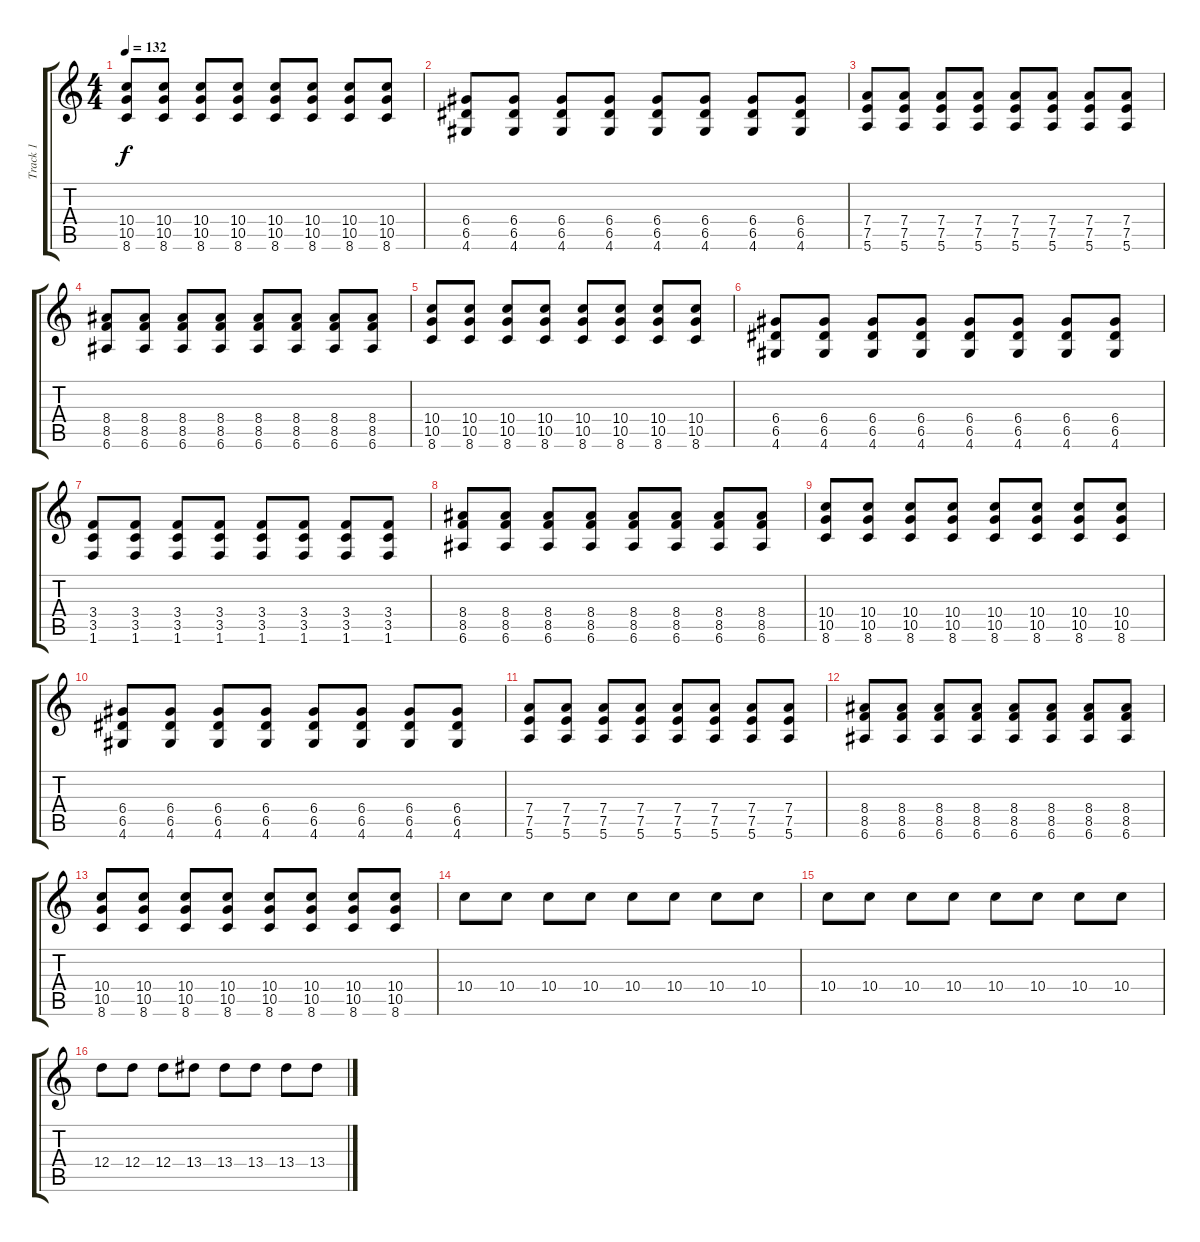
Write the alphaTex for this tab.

\track ("Track 1" "Track 1") {instrument overdrivenguitar}
\staff {score tabs}
\tuning (E4 B3 G3 D3 A2 E2) {hide}
\ts (4 4)
\tempo 132
\clef g2
\ks c
(10.4 10.5 8.6).8{dy f} (10.4 10.5 8.6).8 (10.4 10.5 8.6).8 (10.4 10.5 8.6).8 (10.4 10.5 8.6).8 (10.4 10.5 8.6).8 (10.4 10.5 8.6).8 (10.4 10.5 8.6).8 |
(6.4 6.5 4.6).8 (6.4 6.5 4.6).8 (6.4 6.5 4.6).8 (6.4 6.5 4.6).8 (6.4 6.5 4.6).8 (6.4 6.5 4.6).8 (6.4 6.5 4.6).8 (6.4 6.5 4.6).8 |
(7.4 7.5 5.6).8 (7.4 7.5 5.6).8 (7.4 7.5 5.6).8 (7.4 7.5 5.6).8 (7.4 7.5 5.6).8 (7.4 7.5 5.6).8 (7.4 7.5 5.6).8 (7.4 7.5 5.6).8 |
(8.4 8.5 6.6).8 (8.4 8.5 6.6).8 (8.4 8.5 6.6).8 (8.4 8.5 6.6).8 (8.4 8.5 6.6).8 (8.4 8.5 6.6).8 (8.4 8.5 6.6).8 (8.4 8.5 6.6).8 |
(10.4 10.5 8.6).8 (10.4 10.5 8.6).8 (10.4 10.5 8.6).8 (10.4 10.5 8.6).8 (10.4 10.5 8.6).8 (10.4 10.5 8.6).8 (10.4 10.5 8.6).8 (10.4 10.5 8.6).8 |
(6.4 6.5 4.6).8 (6.4 6.5 4.6).8 (6.4 6.5 4.6).8 (6.4 6.5 4.6).8 (6.4 6.5 4.6).8 (6.4 6.5 4.6).8 (6.4 6.5 4.6).8 (6.4 6.5 4.6).8 |
(3.4 3.5 1.6).8 (3.4 3.5 1.6).8 (3.4 3.5 1.6).8 (3.4 3.5 1.6).8 (3.4 3.5 1.6).8 (3.4 3.5 1.6).8 (3.4 3.5 1.6).8 (3.4 3.5 1.6).8 |
(8.4 8.5 6.6).8 (8.4 8.5 6.6).8 (8.4 8.5 6.6).8 (8.4 8.5 6.6).8 (8.4 8.5 6.6).8 (8.4 8.5 6.6).8 (8.4 8.5 6.6).8 (8.4 8.5 6.6).8 |
(10.4 10.5 8.6).8 (10.4 10.5 8.6).8 (10.4 10.5 8.6).8 (10.4 10.5 8.6).8 (10.4 10.5 8.6).8 (10.4 10.5 8.6).8 (10.4 10.5 8.6).8 (10.4 10.5 8.6).8 |
(6.4 6.5 4.6).8 (6.4 6.5 4.6).8 (6.4 6.5 4.6).8 (6.4 6.5 4.6).8 (6.4 6.5 4.6).8 (6.4 6.5 4.6).8 (6.4 6.5 4.6).8 (6.4 6.5 4.6).8 |
(7.4 7.5 5.6).8 (7.4 7.5 5.6).8 (7.4 7.5 5.6).8 (7.4 7.5 5.6).8 (7.4 7.5 5.6).8 (7.4 7.5 5.6).8 (7.4 7.5 5.6).8 (7.4 7.5 5.6).8 |
(8.4 8.5 6.6).8 (8.4 8.5 6.6).8 (8.4 8.5 6.6).8 (8.4 8.5 6.6).8 (8.4 8.5 6.6).8 (8.4 8.5 6.6).8 (8.4 8.5 6.6).8 (8.4 8.5 6.6).8 |
(10.4 10.5 8.6).8 (10.4 10.5 8.6).8 (10.4 10.5 8.6).8 (10.4 10.5 8.6).8 (10.4 10.5 8.6).8 (10.4 10.5 8.6).8 (10.4 10.5 8.6).8 (10.4 10.5 8.6).8 |
10.4.8 10.4.8 10.4.8 10.4.8 10.4.8 10.4.8 10.4.8 10.4.8 |
10.4.8 10.4.8 10.4.8 10.4.8 10.4.8 10.4.8 10.4.8 10.4.8 |
12.4.8 12.4.8 12.4.8 13.4.8 13.4.8 13.4.8 13.4.8 13.4.8
